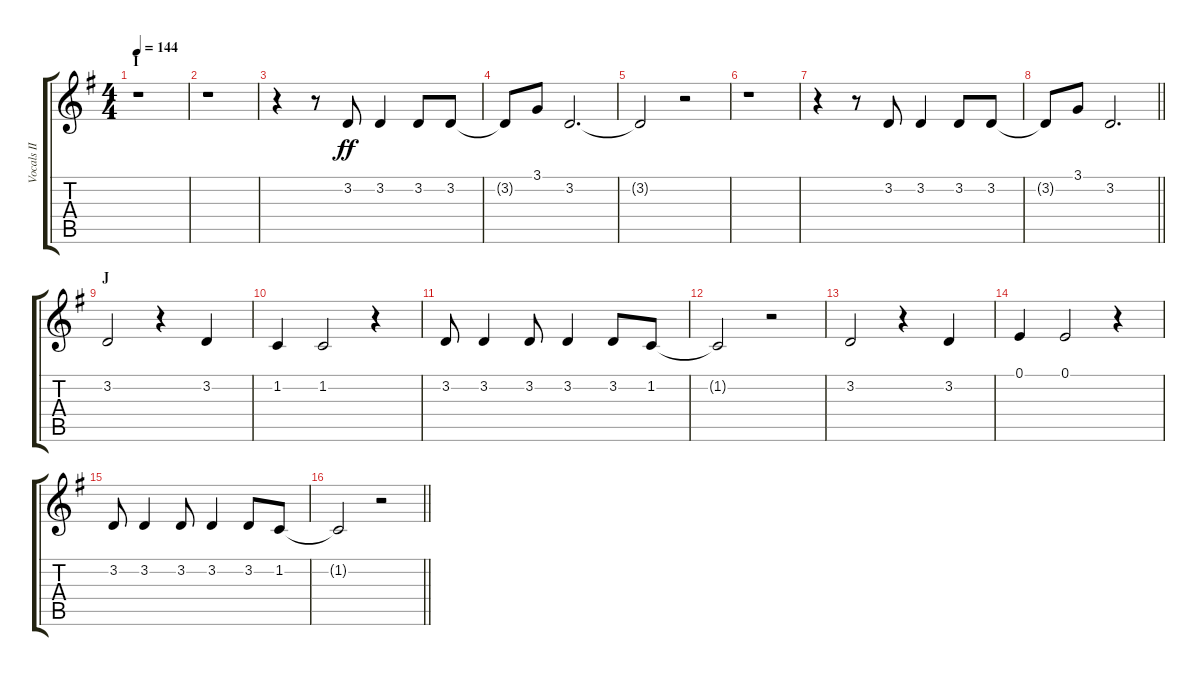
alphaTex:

\track ("Vocals II" "Vocals II") {instrument voiceoohs}
\staff {score tabs}
\tuning (E4 B3 G3 D3 A2 E2) {hide}
\ts (4 4)
\section ("" "I")
\tempo 144
\clef g2
\ks g
r.1{dy ff} |
r.1 |
r.4 r.8 3.2.8 3.2.4 3.2.8 3.2.8 |
3.2{t}.8 3.1.8 3.2.2{d} |
3.2{t}.2 r.2 |
r.1 |
r.4 r.8 3.2.8 3.2.4 3.2.8 3.2.8 |
\barLineRight lightlight
3.2{t}.8 3.1.8 3.2.2{d} |
\section ("" "J")
3.2.2 r.4 3.2.4 |
1.2.4 1.2.2 r.4 |
3.2.8 3.2.4 3.2.8 3.2.4 3.2.8 1.2.8 |
1.2{t}.2 r.2 |
3.2.2 r.4 3.2.4 |
0.1.4 0.1.2 r.4 |
3.2.8 3.2.4 3.2.8 3.2.4 3.2.8 1.2.8 |
\barLineRight lightlight
1.2{t}.2 r.2
